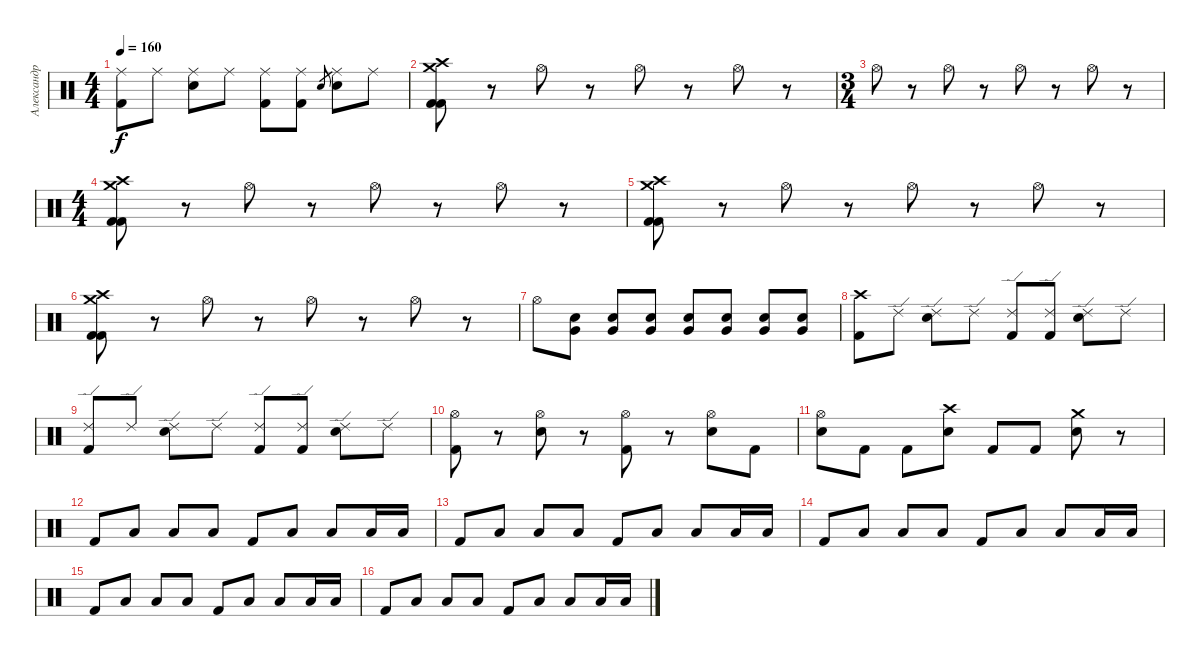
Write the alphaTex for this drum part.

\track ("Александр \"Поручик\" Щиголев" "Александр ") {instrument percussion}
\staff {score}
\articulation defaults
\ts (4 4)
\tempo 160
\clef neutral
\ks c
("Ride (middle)" "Kick (hit) 2").8{dy f} "Ride (middle)".8 ("Ride (middle)" "Electric Snare (hit)").8 "Ride (middle)".8 ("Ride (middle)" "Kick (hit) 2").8 ("Ride (middle)" "Kick (hit) 2").8 "Electric Snare (hit)".8{gr} ("Ride (middle)" "Electric Snare (hit)").8 "Ride (middle)".8 |
("Crash high (hit)" "Crash medium (hit)" "Kick (hit) 2" "Kick (hit) 2").8 r.8 "Hi-Hat (open)".8 r.8 "Hi-Hat (open)".8 r.8 "Hi-Hat (open)".8 r.8 |
\ts (3 4)
"Hi-Hat (open)".8 r.8 "Hi-Hat (open)".8 r.8 "Hi-Hat (open)".8 r.8 "Hi-Hat (open)".8 r.8 |
\ts (4 4)
("Crash high (hit)" "Crash medium (hit)" "Kick (hit) 2" "Kick (hit) 2").8 r.8 "Hi-Hat (open)".8 r.8 "Hi-Hat (open)".8 r.8 "Hi-Hat (open)".8 r.8 |
("Crash high (hit)" "Crash medium (hit)" "Kick (hit) 2" "Kick (hit) 2").8 r.8 "Hi-Hat (open)".8 r.8 "Hi-Hat (open)".8 r.8 "Hi-Hat (open)".8 r.8 |
("Crash high (hit)" "Crash medium (hit)" "Kick (hit) 2" "Kick (hit) 2").8 r.8 "Hi-Hat (open)".8 r.8 "Hi-Hat (open)".8 r.8 "Hi-Hat (open)".8 r.8 |
"Hi-Hat (open)".8 ("Very Low Tom (hit)" "Electric Snare (hit)").8 ("Very Low Tom (hit)" "Electric Snare (hit)").8 ("Very Low Tom (hit)" "Electric Snare (hit)").8 ("Very Low Tom (hit)" "Electric Snare (hit)").8 ("Very Low Tom (hit)" "Electric Snare (hit)").8 ("Very Low Tom (hit)" "Electric Snare (hit)").8 ("Very Low Tom (hit)" "Electric Snare (hit)").8 |
("Crash high (hit)" "Kick (hit) 2").8 "Ride (edge) 2".8 ("Ride (edge) 2" "Electric Snare (hit)").8 "Ride (edge) 2".8 ("Ride (edge) 2" "Kick (hit) 2").8 ("Ride (edge) 2" "Kick (hit) 2").8 ("Ride (edge) 2" "Electric Snare (hit)").8 "Ride (edge) 2".8 |
("Ride (edge) 2" "Kick (hit) 2").8 "Ride (edge) 2".8 ("Ride (edge) 2" "Electric Snare (hit)").8 "Ride (edge) 2".8 ("Ride (edge) 2" "Kick (hit) 2").8 ("Ride (edge) 2" "Kick (hit) 2").8 ("Ride (edge) 2" "Electric Snare (hit)").8 "Ride (edge) 2".8 |
("Hi-Hat (open)" "Kick (hit) 2").8 r.8 ("Hi-Hat (open)" "Electric Snare (hit)").8 r.8 ("Hi-Hat (open)" "Kick (hit) 2").8 r.8 ("Hi-Hat (open)" "Electric Snare (hit)").8 "Kick (hit) 2".8 |
("Hi-Hat (open)" "Electric Snare (hit)").8 "Kick (hit) 2".8 "Kick (hit) 2".8 ("Crash high (hit)" "Electric Snare (hit)").8 "Kick (hit) 2".8 "Kick (hit) 2".8 ("Crash medium (hit)" "Electric Snare (hit)").8 r.8 |
"Kick (hit) 2".8 "Low Floor Tom (hit)".8 "Low Floor Tom (hit)".8 "Low Floor Tom (hit)".8 "Kick (hit) 2".8 "Low Floor Tom (hit)".8 "Low Floor Tom (hit)".8 "Low Floor Tom (hit)".16 "Low Floor Tom (hit)".16 |
"Kick (hit) 2".8 "Low Floor Tom (hit)".8 "Low Floor Tom (hit)".8 "Low Floor Tom (hit)".8 "Kick (hit) 2".8 "Low Floor Tom (hit)".8 "Low Floor Tom (hit)".8 "Low Floor Tom (hit)".16 "Low Floor Tom (hit)".16 |
"Kick (hit) 2".8 "Low Floor Tom (hit)".8 "Low Floor Tom (hit)".8 "Low Floor Tom (hit)".8 "Kick (hit) 2".8 "Low Floor Tom (hit)".8 "Low Floor Tom (hit)".8 "Low Floor Tom (hit)".16 "Low Floor Tom (hit)".16 |
"Kick (hit) 2".8 "Low Floor Tom (hit)".8 "Low Floor Tom (hit)".8 "Low Floor Tom (hit)".8 "Kick (hit) 2".8 "Low Floor Tom (hit)".8 "Low Floor Tom (hit)".8 "Low Floor Tom (hit)".16 "Low Floor Tom (hit)".16 |
"Kick (hit) 2".8 "Low Floor Tom (hit)".8 "Low Floor Tom (hit)".8 "Low Floor Tom (hit)".8 "Kick (hit) 2".8 "Low Floor Tom (hit)".8 "Low Floor Tom (hit)".8 "Low Floor Tom (hit)".16 "Low Floor Tom (hit)".16
